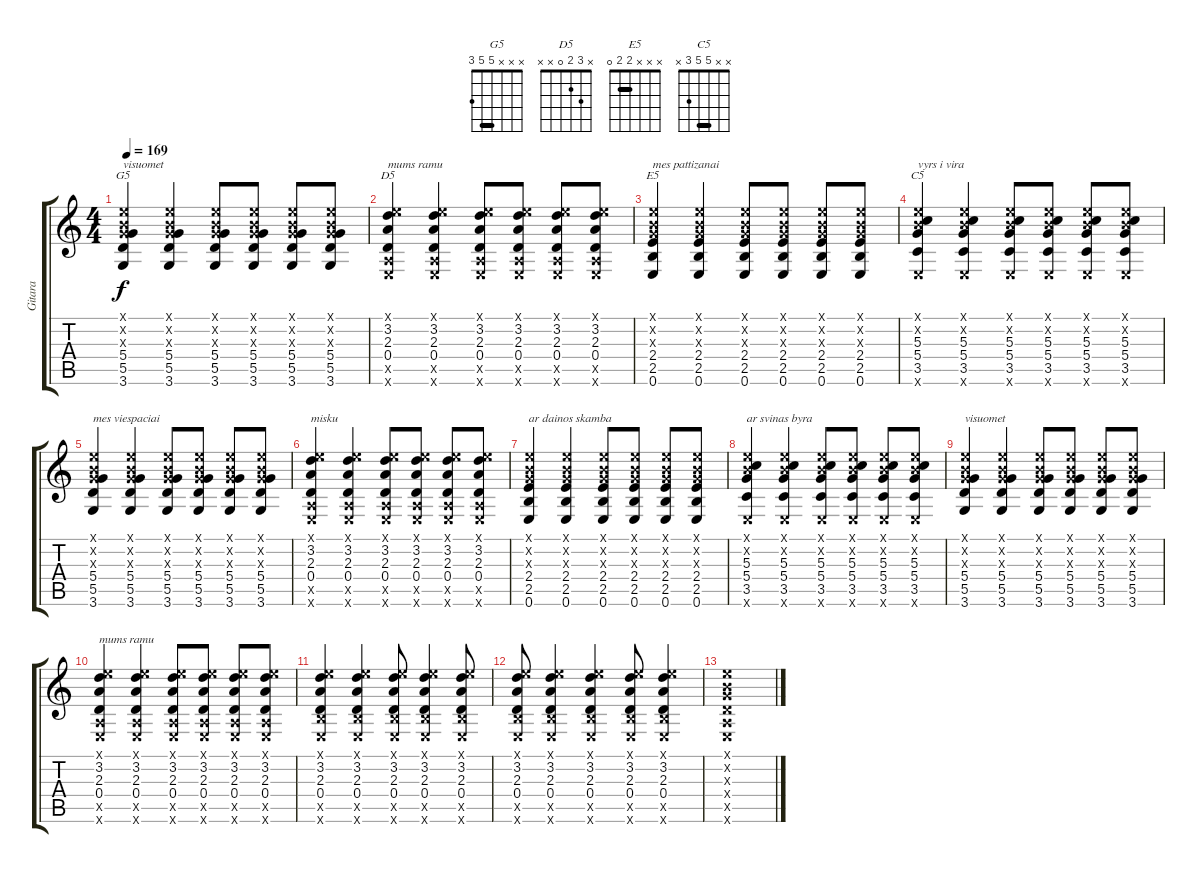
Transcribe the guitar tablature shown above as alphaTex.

\track ("Gitara" "Gitara") {instrument acousticguitarsteel}
\staff {score tabs}
\tuning (E4 B3 G3 D3 A2 E2) {hide}
\chord ("G5" x x x 5 5 3) {barre 5}
\chord ("D5" x 3 2 0 x x)
\chord ("E5" x x x 2 2 0) {barre 2}
\chord ("C5" x x 5 5 3 x) {barre 5}
\ts (4 4)
\tempo 169
\clef g2
\ks c
(0.1{x} 0.2{x} 0.3{x} 5.4 5.5 3.6).4{ch "G5" txt "visuomet " dy f} (0.1{x} 0.2{x} 0.3{x} 5.4 5.5 3.6).4 (0.1{x} 0.2{x} 0.3{x} 5.4 5.5 3.6).8 (0.1{x} 0.2{x} 0.3{x} 5.4 5.5 3.6).8 (0.1{x} 0.2{x} 0.3{x} 5.4 5.5 3.6).8 (0.1{x} 0.2{x} 0.3{x} 5.4 5.5 3.6).8 |
(0.1{x} 3.2 2.3 0.4 0.5{x} 0.6{x}).4{ch "D5" txt "mums ramu"} (0.1{x} 3.2 2.3 0.4 0.5{x} 0.6{x}).4 (0.1{x} 3.2 2.3 0.4 0.5{x} 0.6{x}).8 (0.1{x} 3.2 2.3 0.4 0.5{x} 0.6{x}).8 (0.1{x} 3.2 2.3 0.4 0.5{x} 0.6{x}).8 (0.1{x} 3.2 2.3 0.4 0.5{x} 0.6{x}).8 |
(0.1{x} 0.2{x} 0.3{x} 2.4 2.5 0.6).4{ch "E5" txt "mes pattizanai"} (0.1{x} 0.2{x} 0.3{x} 2.4 2.5 0.6).4 (0.1{x} 0.2{x} 0.3{x} 2.4 2.5 0.6).8 (0.1{x} 0.2{x} 0.3{x} 2.4 2.5 0.6).8 (0.1{x} 0.2{x} 0.3{x} 2.4 2.5 0.6).8 (0.1{x} 0.2{x} 0.3{x} 2.4 2.5 0.6).8 |
(0.1{x} 0.2{x} 5.3 5.4 3.5 0.6{x}).4{ch "C5" txt "vyrs i vira"} (0.1{x} 0.2{x} 5.3 5.4 3.5 0.6{x}).4 (0.1{x} 0.2{x} 5.3 5.4 3.5 0.6{x}).8 (0.1{x} 0.2{x} 5.3 5.4 3.5 0.6{x}).8 (0.1{x} 0.2{x} 5.3 5.4 3.5 0.6{x}).8 (0.1{x} 0.2{x} 5.3 5.4 3.5 0.6{x}).8 |
(0.1{x} 0.2{x} 0.3{x} 5.4 5.5 3.6).4{txt "mes viespaciai"} (0.1{x} 0.2{x} 0.3{x} 5.4 5.5 3.6).4 (0.1{x} 0.2{x} 0.3{x} 5.4 5.5 3.6).8 (0.1{x} 0.2{x} 0.3{x} 5.4 5.5 3.6).8 (0.1{x} 0.2{x} 0.3{x} 5.4 5.5 3.6).8 (0.1{x} 0.2{x} 0.3{x} 5.4 5.5 3.6).8 |
(0.1{x} 3.2 2.3 0.4 0.5{x} 0.6{x}).4{txt "misku"} (0.1{x} 3.2 2.3 0.4 0.5{x} 0.6{x}).4 (0.1{x} 3.2 2.3 0.4 0.5{x} 0.6{x}).8 (0.1{x} 3.2 2.3 0.4 0.5{x} 0.6{x}).8 (0.1{x} 3.2 2.3 0.4 0.5{x} 0.6{x}).8 (0.1{x} 3.2 2.3 0.4 0.5{x} 0.6{x}).8 |
(0.1{x} 0.2{x} 0.3{x} 2.4 2.5 0.6).4{txt "ar dainos skamba"} (0.1{x} 0.2{x} 0.3{x} 2.4 2.5 0.6).4 (0.1{x} 0.2{x} 0.3{x} 2.4 2.5 0.6).8 (0.1{x} 0.2{x} 0.3{x} 2.4 2.5 0.6).8 (0.1{x} 0.2{x} 0.3{x} 2.4 2.5 0.6).8 (0.1{x} 0.2{x} 0.3{x} 2.4 2.5 0.6).8 |
(0.1{x} 0.2{x} 5.3 5.4 3.5 0.6{x}).4{txt "ar svinas byra"} (0.1{x} 0.2{x} 5.3 5.4 3.5 0.6{x}).4 (0.1{x} 0.2{x} 5.3 5.4 3.5 0.6{x}).8 (0.1{x} 0.2{x} 5.3 5.4 3.5 0.6{x}).8 (0.1{x} 0.2{x} 5.3 5.4 3.5 0.6{x}).8 (0.1{x} 0.2{x} 5.3 5.4 3.5 0.6{x}).8 |
(0.1{x} 0.2{x} 0.3{x} 5.4 5.5 3.6).4{txt "visuomet "} (0.1{x} 0.2{x} 0.3{x} 5.4 5.5 3.6).4 (0.1{x} 0.2{x} 0.3{x} 5.4 5.5 3.6).8 (0.1{x} 0.2{x} 0.3{x} 5.4 5.5 3.6).8 (0.1{x} 0.2{x} 0.3{x} 5.4 5.5 3.6).8 (0.1{x} 0.2{x} 0.3{x} 5.4 5.5 3.6).8 |
(0.1{x} 3.2 2.3 0.4 0.5{x} 0.6{x}).4{txt "mums ramu"} (0.1{x} 3.2 2.3 0.4 0.5{x} 0.6{x}).4 (0.1{x} 3.2 2.3 0.4 0.5{x} 0.6{x}).8 (0.1{x} 3.2 2.3 0.4 0.5{x} 0.6{x}).8 (0.1{x} 3.2 2.3 0.4 0.5{x} 0.6{x}).8 (0.1{x} 3.2 2.3 0.4 0.5{x} 0.6{x}).8 |
(0.1{x} 3.2 2.3 0.4 2.5{x} 0.6{x}).4 (0.1{x} 3.2 2.3 0.4 2.5{x} 0.6{x}).4 (0.1{x} 3.2 2.3 0.4 2.5{x} 0.6{x}).8 (0.1{x} 3.2 2.3 0.4 2.5{x} 0.6{x}).4 (0.1{x} 3.2 2.3 0.4 2.5{x} 0.6{x}).8 |
(0.1{x} 3.2 2.3 0.4 2.5{x} 0.6{x}).8 (0.1{x} 3.2 2.3 0.4 2.5{x} 0.6{x}).4 (0.1{x} 3.2 2.3 0.4 2.5{x} 0.6{x}).4 (0.1{x} 3.2 2.3 0.4 2.5{x} 0.6{x}).8 (0.1{x} 3.2 2.3 0.4 2.5{x} 0.6{x}).4 |
(0.1{x} 0.2{x} 0.3{x} 0.4{x} 0.5{x} 0.6{x}).1
